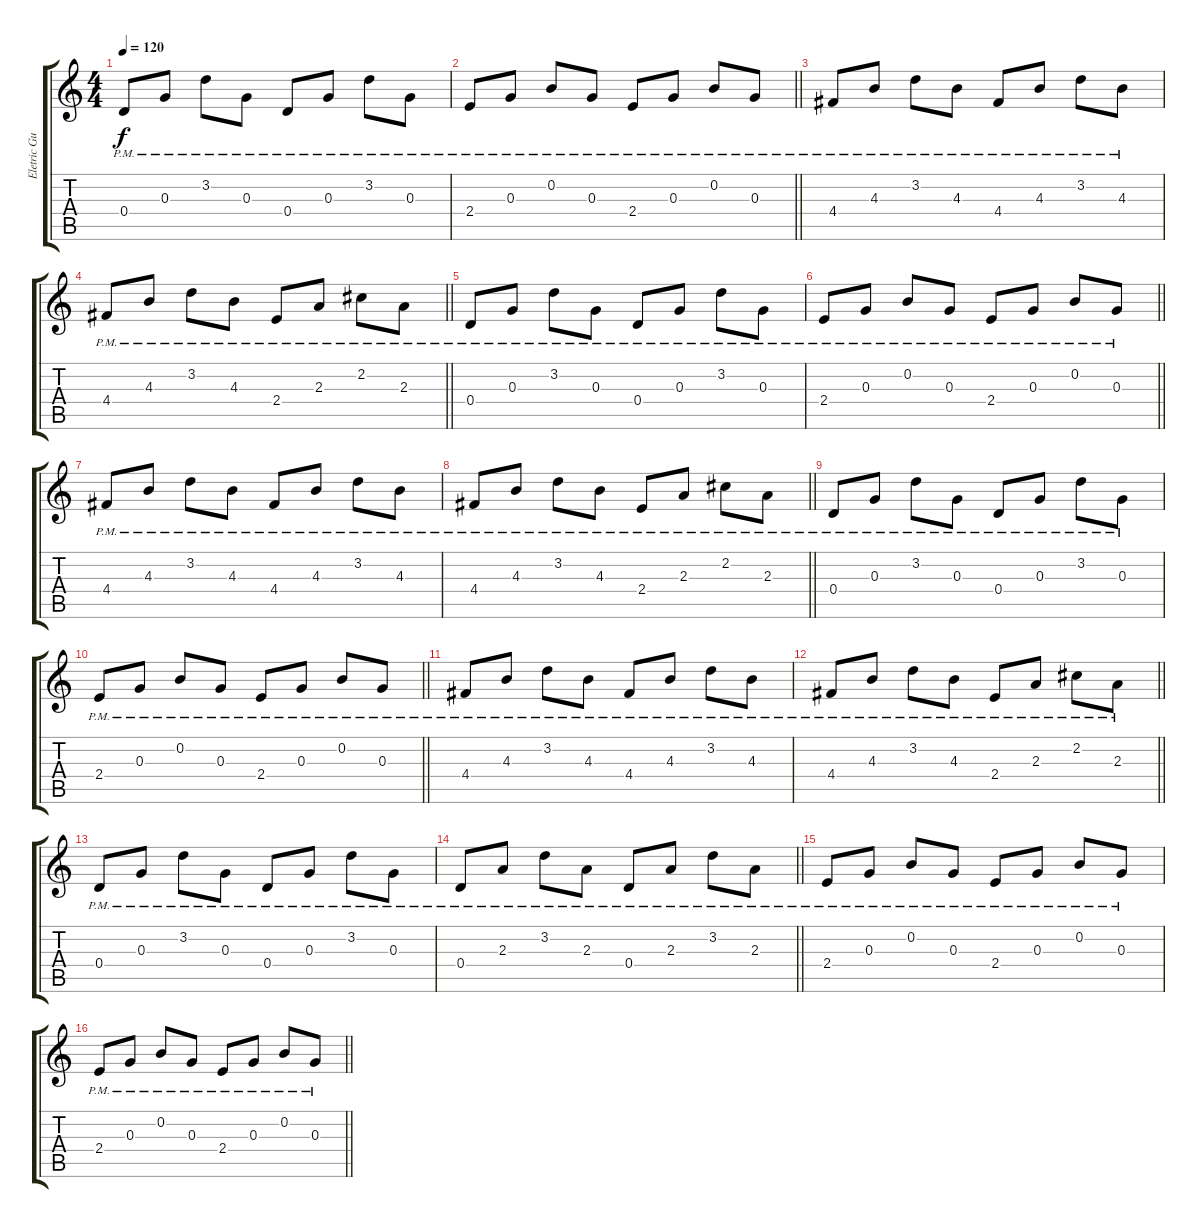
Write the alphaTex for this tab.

\track ("Eletric Guitar Clean" "Eletric Gu") {instrument electricguitarclean}
\staff {score tabs}
\tuning (E4 B3 G3 D3 A2 E2) {hide}
\ts (4 4)
\tempo 120
\clef g2
\ks c
0.4{pm}.8{dy f} 0.3{pm}.8 3.2{pm}.8 0.3{pm}.8 0.4{pm}.8 0.3{pm}.8 3.2{pm}.8 0.3{pm}.8 |
\barLineRight lightlight
2.4{pm}.8 0.3{pm}.8 0.2{pm}.8 0.3{pm}.8 2.4{pm}.8 0.3{pm}.8 0.2{pm}.8 0.3{pm}.8 |
4.4{pm}.8 4.3{pm}.8 3.2{pm}.8 4.3{pm}.8 4.4{pm}.8 4.3{pm}.8 3.2{pm}.8 4.3{pm}.8 |
\barLineRight lightlight
4.4{pm}.8 4.3{pm}.8 3.2{pm}.8 4.3{pm}.8 2.4{pm}.8 2.3{pm}.8 2.2{pm}.8 2.3{pm}.8 |
0.4{pm}.8 0.3{pm}.8 3.2{pm}.8 0.3{pm}.8 0.4{pm}.8 0.3{pm}.8 3.2{pm}.8 0.3{pm}.8 |
\barLineRight lightlight
2.4{pm}.8 0.3{pm}.8 0.2{pm}.8 0.3{pm}.8 2.4{pm}.8 0.3{pm}.8 0.2{pm}.8 0.3{pm}.8 |
4.4{pm}.8 4.3{pm}.8 3.2{pm}.8 4.3{pm}.8 4.4{pm}.8 4.3{pm}.8 3.2{pm}.8 4.3{pm}.8 |
\barLineRight lightlight
4.4{pm}.8 4.3{pm}.8 3.2{pm}.8 4.3{pm}.8 2.4{pm}.8 2.3{pm}.8 2.2{pm}.8 2.3{pm}.8 |
0.4{pm}.8 0.3{pm}.8 3.2{pm}.8 0.3{pm}.8 0.4{pm}.8 0.3{pm}.8 3.2{pm}.8 0.3{pm}.8 |
\barLineRight lightlight
2.4{pm}.8 0.3{pm}.8 0.2{pm}.8 0.3{pm}.8 2.4{pm}.8 0.3{pm}.8 0.2{pm}.8 0.3{pm}.8 |
4.4{pm}.8 4.3{pm}.8 3.2{pm}.8 4.3{pm}.8 4.4{pm}.8 4.3{pm}.8 3.2{pm}.8 4.3{pm}.8 |
\barLineRight lightlight
4.4{pm}.8 4.3{pm}.8 3.2{pm}.8 4.3{pm}.8 2.4{pm}.8 2.3{pm}.8 2.2{pm}.8 2.3{pm}.8 |
0.4{pm}.8 0.3{pm}.8 3.2{pm}.8 0.3{pm}.8 0.4{pm}.8 0.3{pm}.8 3.2{pm}.8 0.3{pm}.8 |
\barLineRight lightlight
0.4{pm}.8 2.3{pm}.8 3.2{pm}.8 2.3{pm}.8 0.4{pm}.8 2.3{pm}.8 3.2{pm}.8 2.3{pm}.8 |
2.4{pm}.8 0.3{pm}.8 0.2{pm}.8 0.3{pm}.8 2.4{pm}.8 0.3{pm}.8 0.2{pm}.8 0.3{pm}.8 |
\barLineRight lightlight
2.4{pm}.8 0.3{pm}.8 0.2{pm}.8 0.3{pm}.8 2.4{pm}.8 0.3{pm}.8 0.2{pm}.8 0.3{pm}.8
